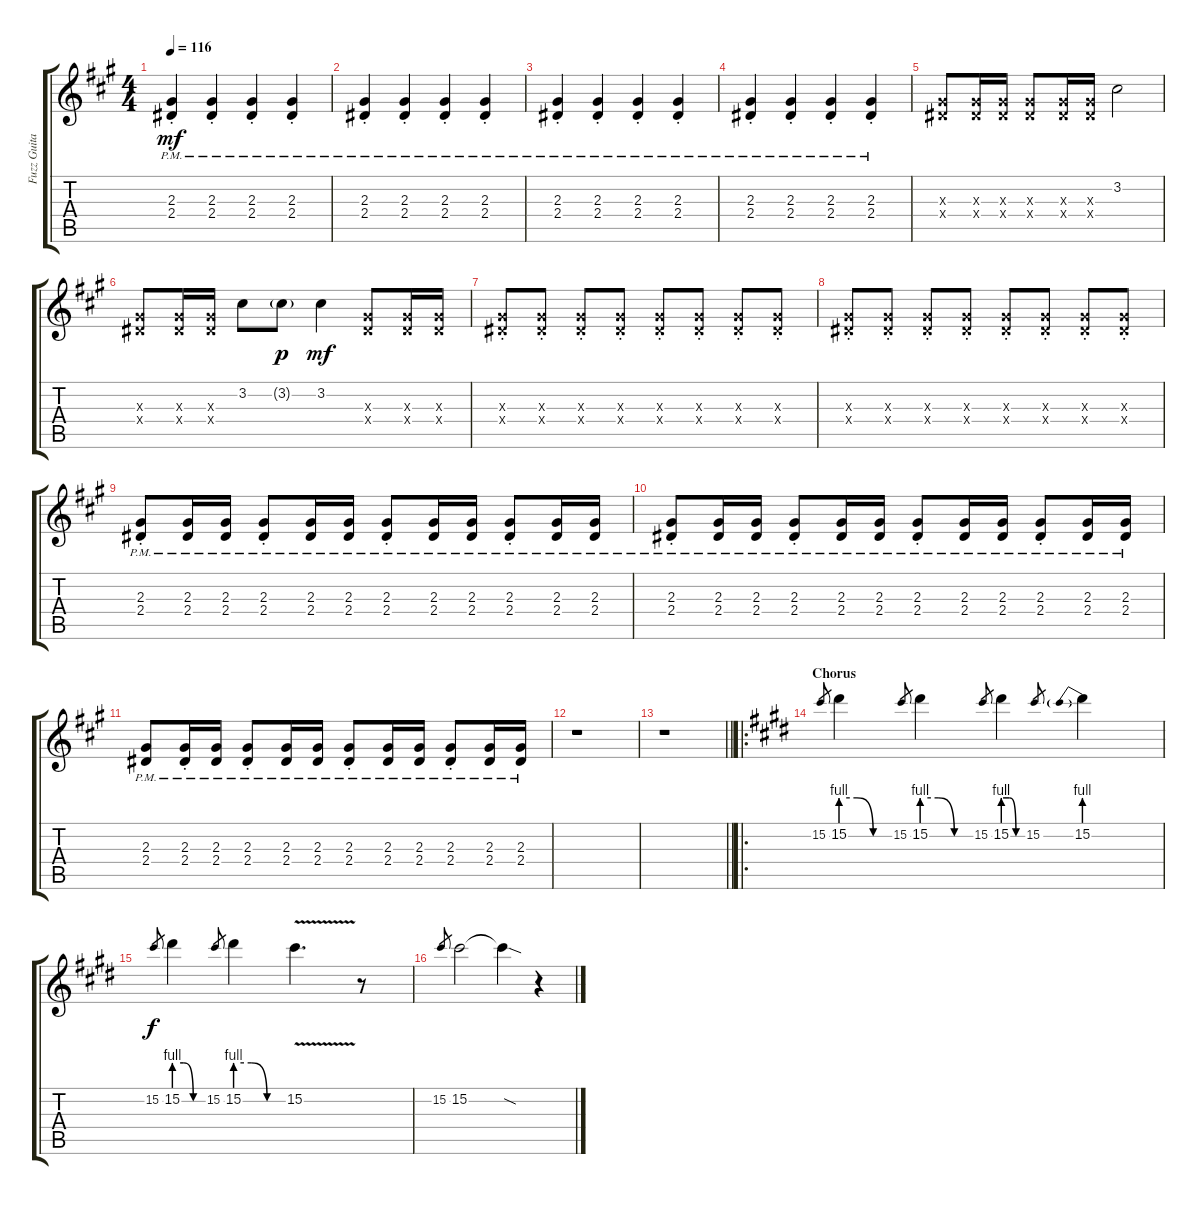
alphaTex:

\track ("Fuzz Guitar" "Fuzz Guita") {instrument distortionguitar}
\staff {score tabs}
\tuning (Eb4 Bb3 Gb3 Db3 Ab2 Eb2) {hide}
\ts (4 4)
\tempo 116
\clef g2
\ks a
(2.3{pm st} 2.4{pm st}).4{dy mf instrument distortionguitar} (2.3{pm st} 2.4{pm st}).4 (2.3{pm st} 2.4{pm st}).4 (2.3{pm st} 2.4{pm st}).4 |
(2.3{pm st} 2.4{pm st}).4 (2.3{pm st} 2.4{pm st}).4 (2.3{pm st} 2.4{pm st}).4 (2.3{pm st} 2.4{pm st}).4 |
(2.3{pm st} 2.4{pm st}).4 (2.3{pm st} 2.4{pm st}).4 (2.3{pm st} 2.4{pm st}).4 (2.3{pm st} 2.4{pm st}).4 |
(2.3{pm st} 2.4{pm st}).4 (2.3{pm st} 2.4{pm st}).4 (2.3{pm st} 2.4{pm st}).4 (2.3{pm st} 2.4{pm st}).4 |
(2.3{x} 2.4{x}).8 (2.3{x} 2.4{x}).16 (2.3{x} 2.4{x}).16 (2.3{x} 2.4{x}).8 (2.3{x} 2.4{x}).16 (2.3{x} 2.4{x}).16 3.2.2 |
(2.3{x} 2.4{x}).8 (2.3{x} 2.4{x}).16 (2.3{x} 2.4{x}).16 3.2.8 3.2{g}.8{dy p} 3.2.4{dy mf} (2.3{x} 2.4{x}).8 (2.3{x} 2.4{x}).16 (2.3{x} 2.4{x}).16 |
(2.3{st x} 2.4{st x}).8 (2.3{st x} 2.4{st x}).8 (2.3{st x} 2.4{st x}).8 (2.3{st x} 2.4{st x}).8 (2.3{st x} 2.4{st x}).8 (2.3{st x} 2.4{st x}).8 (2.3{st x} 2.4{st x}).8 (2.3{st x} 2.4{st x}).8 |
(2.3{st x} 2.4{st x}).8 (2.3{st x} 2.4{st x}).8 (2.3{st x} 2.4{st x}).8 (2.3{st x} 2.4{st x}).8 (2.3{st x} 2.4{st x}).8 (2.3{st x} 2.4{st x}).8 (2.3{st x} 2.4{st x}).8 (2.3{st x} 2.4{st x}).8 |
(2.3{pm st} 2.4{pm st}).8 (2.3{pm} 2.4{pm}).16 (2.3{pm} 2.4{pm}).16 (2.3{pm st} 2.4{pm st}).8 (2.3{pm} 2.4{pm}).16 (2.3{pm} 2.4{pm}).16 (2.3{pm st} 2.4{pm st}).8 (2.3{pm} 2.4{pm}).16 (2.3{pm} 2.4{pm}).16 (2.3{pm st} 2.4{pm st}).8 (2.3{pm} 2.4{pm}).16 (2.3{pm} 2.4{pm}).16 |
(2.3{pm st} 2.4{pm st}).8 (2.3{pm} 2.4{pm}).16 (2.3{pm} 2.4{pm}).16 (2.3{pm st} 2.4{pm st}).8 (2.3{pm} 2.4{pm}).16 (2.3{pm} 2.4{pm}).16 (2.3{pm st} 2.4{pm st}).8 (2.3{pm} 2.4{pm}).16 (2.3{pm} 2.4{pm}).16 (2.3{pm st} 2.4{pm st}).8 (2.3{pm} 2.4{pm}).16 (2.3{pm} 2.4{pm}).16 |
(2.3{pm} 2.4{pm}).8 (2.3{pm st} 2.4{pm st}).16 (2.3{pm} 2.4{pm}).16 (2.3{pm st} 2.4{pm st}).8 (2.3{pm} 2.4{pm}).16 (2.3{pm} 2.4{pm}).16 (2.3{pm st} 2.4{pm st}).8 (2.3{pm} 2.4{pm}).16 (2.3{pm} 2.4{pm}).16 (2.3{pm st} 2.4{pm st}).8 (2.3{pm} 2.4{pm}).16 (2.3{pm} 2.4{pm}).16 |
r.1 |
\barLineRight lightlight
r.1 |
\ro
\section ("" "Chorus")
\ks e
15.2.8{gr} 15.2{be (custom 0 4 20 4 40 0 60 0)}.4 15.2.8{gr} 15.2{be (custom 0 4 20 4 40 0 60 0)}.4 15.2.8{gr} 15.2{be (custom 0 4 20 4 40 0 60 0)}.4 15.2.8{gr} 15.2{be (prebend 0 4 60 4)}.4 |
15.2.8{gr dy f} 15.2{be (custom 0 4 20 4 40 0 60 0)}.4 15.2.8{gr} 15.2{be (custom 0 4 20 4 40 0 60 0)}.4 15.2{v}.4{d} r.8 |
\ks c#minor
15.2.8{gr} 15.2.2 15.2{sod t}.4 r.4
